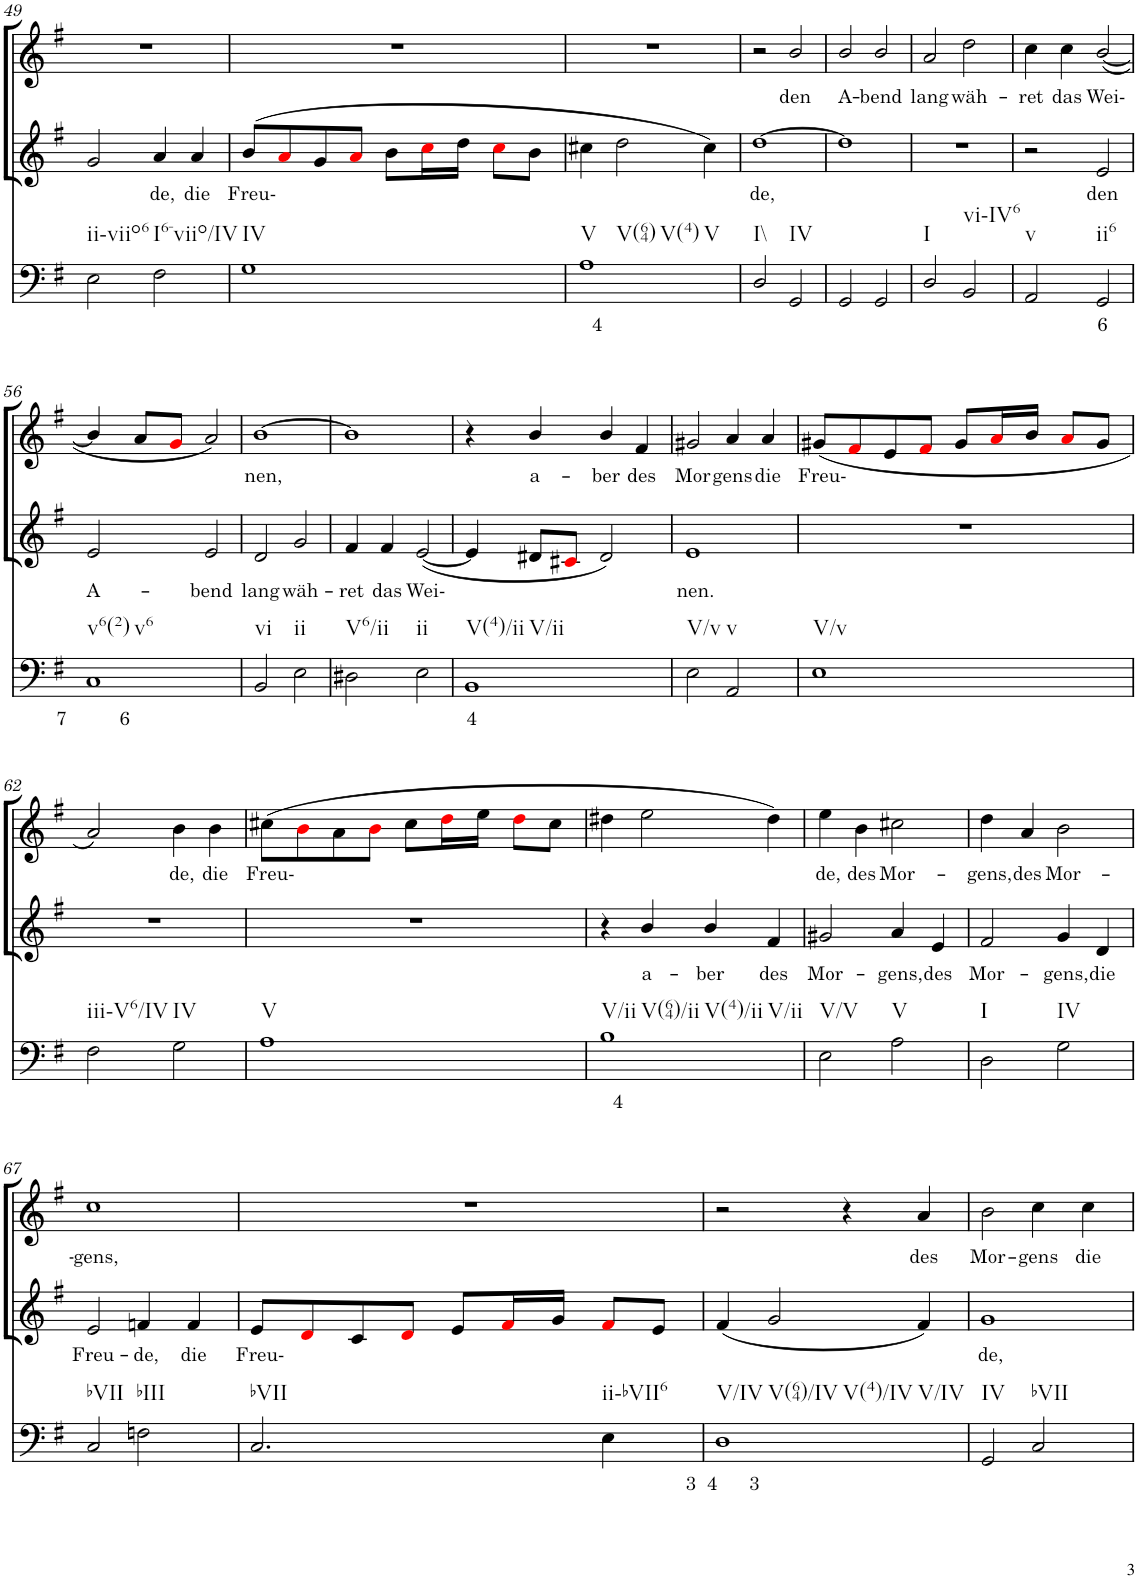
**kern	**text	**kern	**text	**kern	**text
*part3	*part3	*part2	*part2	*part1	*part1
*staff3	*staff3	*staff2	*staff2	*staff1	*staff1
*I"Continuo	*	*I"Soprano II	*	*I"Soprano I	*
!!LO:PB:g=z
*clefF4	*	*clefG2	*	*clefG2	*
*k[f#]	*	*k[f#]	*	*k[f#]	*
*M4/4	*	*M4/4	*	*M4/4	*
=49	=49	=49	=49	=49	=49
!LO:TX:b:t=ii-viio6	!	!	!	!	!
2E\	.	2g/	.	1r	.
!LO:TX:b:t=I6-viio/IV	!	!	!	!	!
!	!	!	!LO:LY:b	!	!
2F#\	.	4a/	de,	.	.
!	!	!	!LO:LY:b	!	!
.	.	4a/	die	.	.
=50	=50	=50	=50	=50	=50
!LO:TX:b:t=IV	!	!	!	!	!
!	!	!	!LO:LY:b	!	!
1G	.	(8b/L	Freu-	1r	.
.	.	8ai/	.	.	.
.	.	8g/	.	.	.
.	.	8ai/J	.	.	.
.	.	8b\L	.	.	.
.	.	16cci\L	.	.	.
.	.	16dd\JJ	.	.	.
.	.	8cci\L	.	.	.
.	.	8b\J	.	.	.
=51	=51	=51	=51	=51	=51
!LO:TX:b:t=V	!	!	!	!	!
!LO:TX:b:t=V(64)	!	!	!	!	!
!LO:TX:b:t=V(4)	!	!	!	!	!
!LO:TX:b:t=V	!	!	!	!	!
!	!LO:LY:b	!	!	!	!
1A	4	4cc#X\	.	1r	.
.	.	2dd\	.	.	.
.	.	4cc#\)	.	.	.
=52	=52	=52	=52	=52	=52
!LO:TX:b:t=I\\	!	!	!	!	!
!	!	!	!LO:LY:b	!	!
2D/	.	[1dd	de,	2r	.
!LO:TX:b:t=IV	!	!	!	!	!
!	!	!	!	!	!LO:LY:b
2GG/	.	.	.	2b/	den
=53	=53	=53	=53	=53	=53
!	!	!	!	!	!LO:LY:b
2GG/	.	1dd]	.	2b/	A-
!	!	!	!	!	!LO:LY:b
2GG/	.	.	.	2b/	bend
=54	=54	=54	=54	=54	=54
!LO:TX:b:t=I	!	!	!	!	!
!	!	!	!	!	!LO:LY:b
2D/	.	1r	.	2a/	lang
!LO:TX:b:t=vi-IV6	!	!	!	!	!
!	!	!	!	!	!LO:LY:b
2BB/	.	.	.	2dd\	wäh-
=55	=55	=55	=55	=55	=55
!LO:TX:b:t=v	!	!	!	!	!
!	!	!	!	!	!LO:LY:b
2AA/	.	2r	.	4cc\	ret
!	!	!	!	!	!LO:LY:b
.	.	.	.	4cc\	das
!LO:TX:b:t=ii6	!	!	!	!	!
!	!LO:LY:b	!	!LO:LY:b	!	!LO:LY:b
2GG/	6	2e/	den	([2b/	Wei-
!!LO:LB:g=z
=56	=56	=56	=56	=56	=56
!LO:TX:b:t=v6(2)	!	!	!	!	!
!LO:TX:b:t=v6	!	!	!	!	!
!	!LO:LY:b	!	!LO:LY:b	!	!
1C	7 6	2e/	A-	4b/]	.
.	.	.	.	8a/L	.
.	.	.	.	8gi/J	.
!	!	!	!LO:LY:b	!	!
.	.	2e/	bend	2a/)	.
=57	=57	=57	=57	=57	=57
!LO:TX:b:t=vi	!	!	!	!	!
!	!	!	!LO:LY:b	!	!LO:LY:b
2BB/	.	2d/	lang	[1b	nen,
!LO:TX:b:t=ii	!	!	!	!	!
!	!	!	!LO:LY:b	!	!
2E\	.	2g/	wäh-	.	.
=58	=58	=58	=58	=58	=58
!LO:TX:b:t=V6/ii	!	!	!	!	!
!	!	!	!LO:LY:b	!	!
2D#X\	.	4f#/	ret	1b]	.
!	!	!	!LO:LY:b	!	!
.	.	4f#/	das	.	.
!LO:TX:b:t=ii	!	!	!	!	!
!	!	!	!LO:LY:b	!	!
2E\	.	([2e/	Wei-	.	.
=59	=59	=59	=59	=59	=59
!LO:TX:b:t=V(4)/ii	!	!	!	!	!
!LO:TX:b:t=V/ii	!	!	!	!	!
!	!LO:LY:b	!	!	!	!
1BB	4	4e/]	.	4r	.
!	!	!	!	!	!LO:LY:b
.	.	8d#X/L	.	4b/	a-
.	.	8c#Xi/J	.	.	.
!	!	!	!	!	!LO:LY:b
.	.	2d#/)	.	4b/	ber
!	!	!	!	!	!LO:LY:b
.	.	.	.	4f#/	des
=60	=60	=60	=60	=60	=60
!LO:TX:b:t=V/v	!	!	!	!	!
!	!	!	!LO:LY:b	!	!LO:LY:b
2E\	.	1e	nen.	2g#X/	Mor-
!LO:TX:b:t=v	!	!	!	!	!
!	!	!	!	!	!LO:LY:b
2AA/	.	.	.	4a/	gens
!	!	!	!	!	!LO:LY:b
.	.	.	.	4a/	die
=61	=61	=61	=61	=61	=61
!LO:TX:b:t=V/v	!	!	!	!	!
!	!	!	!	!	!LO:LY:b
1E	.	1r	.	(8g#X/L	Freu-
.	.	.	.	8f#i/	.
.	.	.	.	8e/	.
.	.	.	.	8f#i/J	.
.	.	.	.	8g#/L	.
.	.	.	.	16ai/L	.
.	.	.	.	16b/JJ	.
.	.	.	.	8ai/L	.
.	.	.	.	8g#/J	.
!!LO:LB:g=z
=62	=62	=62	=62	=62	=62
!LO:TX:b:t=iii-V6/IV	!	!	!	!	!
2F#\	.	1r	.	2a/)	.
!LO:TX:b:t=IV	!	!	!	!	!
!	!	!	!	!	!LO:LY:b
2G\	.	.	.	4b\	de,
!	!	!	!	!	!LO:LY:b
.	.	.	.	4b\	die
=63	=63	=63	=63	=63	=63
!LO:TX:b:t=V	!	!	!	!	!
!	!	!	!	!	!LO:LY:b
1A	.	1r	.	(8cc#X\L	Freu-
.	.	.	.	8bi\	.
.	.	.	.	8a\	.
.	.	.	.	8bi\J	.
.	.	.	.	8cc#\L	.
.	.	.	.	16ddi\L	.
.	.	.	.	16ee\JJ	.
.	.	.	.	8ddi\L	.
.	.	.	.	8cc#\J	.
=64	=64	=64	=64	=64	=64
!LO:TX:b:t=V/ii	!	!	!	!	!
!LO:TX:b:t=V(64)/ii	!	!	!	!	!
!LO:TX:b:t=V(4)/ii	!	!	!	!	!
!LO:TX:b:t=V/ii	!	!	!	!	!
!	!LO:LY:b	!	!	!	!
1B	4	4r	.	4dd#X\	.
!	!	!	!LO:LY:b	!	!
.	.	4b/	a-	2ee\	.
!	!	!	!LO:LY:b	!	!
.	.	4b/	ber	.	.
!	!	!	!LO:LY:b	!	!
.	.	4f#/	des	4dd#\)	.
=65	=65	=65	=65	=65	=65
!LO:TX:b:t=V/V	!	!	!	!	!
!	!	!	!LO:LY:b	!	!LO:LY:b
2E\	.	2g#X/	Mor-	4ee\	de,
!	!	!	!	!	!LO:LY:b
.	.	.	.	4b\	des
!LO:TX:b:t=V	!	!	!	!	!
!	!	!	!LO:LY:b	!	!LO:LY:b
2A\	.	4a/	gens,	2cc#X\	Mor-
!	!	!	!LO:LY:b	!	!
.	.	4e/	des	.	.
=66	=66	=66	=66	=66	=66
!LO:TX:b:t=I	!	!	!	!	!
!	!	!	!LO:LY:b	!	!LO:LY:b
2D\	.	2f#/	Mor-	4dd\	gens,
!	!	!	!	!	!LO:LY:b
.	.	.	.	4a/	des
!LO:TX:b:t=IV	!	!	!	!	!
!	!	!	!LO:LY:b	!	!LO:LY:b
2G\	.	4g/	gens,	2b\	Mor-
!	!	!	!LO:LY:b	!	!
.	.	4d/	die	.	.
!!LO:LB:g=z
=67	=67	=67	=67	=67	=67
!LO:TX:b:t=bVII	!	!	!	!	!
!	!	!	!LO:LY:b	!	!LO:LY:b
2C/	.	2e/	Freu-	1cc	gens,
!LO:TX:b:t=bIII	!	!	!	!	!
!	!	!	!LO:LY:b	!	!
2Fn\	.	4fn/	de,	.	.
!	!	!	!LO:LY:b	!	!
.	.	4f/	die	.	.
=68	=68	=68	=68	=68	=68
!LO:TX:b:t=bVII	!	!	!	!	!
!	!	!	!LO:LY:b	!	!
2.C/	.	8e/L	Freu-	1r	.
.	.	8di/	.	.	.
.	.	8c/	.	.	.
.	.	8di/J	.	.	.
.	.	8e/L	.	.	.
.	.	16f#i/L	.	.	.
.	.	16g/JJ	.	.	.
!LO:TX:b:t=ii-bVII6	!	!	!	!	!
4E\	.	8f#i/L	.	.	.
.	.	8e/J	.	.	.
=69	=69	=69	=69	=69	=69
!LO:TX:b:t=V/IV	!	!	!	!	!
!LO:TX:b:t=V(64)/IV	!	!	!	!	!
!LO:TX:b:t=V(4)/IV	!	!	!	!	!
!LO:TX:b:t=V/IV	!	!	!	!	!
!	!LO:LY:b	!	!	!	!
1D	3 4 3	(4f#/	.	2r	.
.	.	2g/	.	.	.
.	.	.	.	4r	.
!	!	!	!	!	!LO:LY:b
.	.	4f#/)	.	4a/	des
=70	=70	=70	=70	=70	=70
!LO:TX:b:t=IV	!	!	!	!	!
!	!	!	!LO:LY:b	!	!LO:LY:b
2GG/	.	1g	de,	2b\	Mor-
!LO:TX:b:t=bVII	!	!	!	!	!
!	!	!	!	!	!LO:LY:b
2C/	.	.	.	4cc\	gens
!	!	!	!	!	!LO:LY:b
.	.	.	.	4cc\	die
=	=	=	=	=	=
*-	*-	*-	*-	*-	*-
